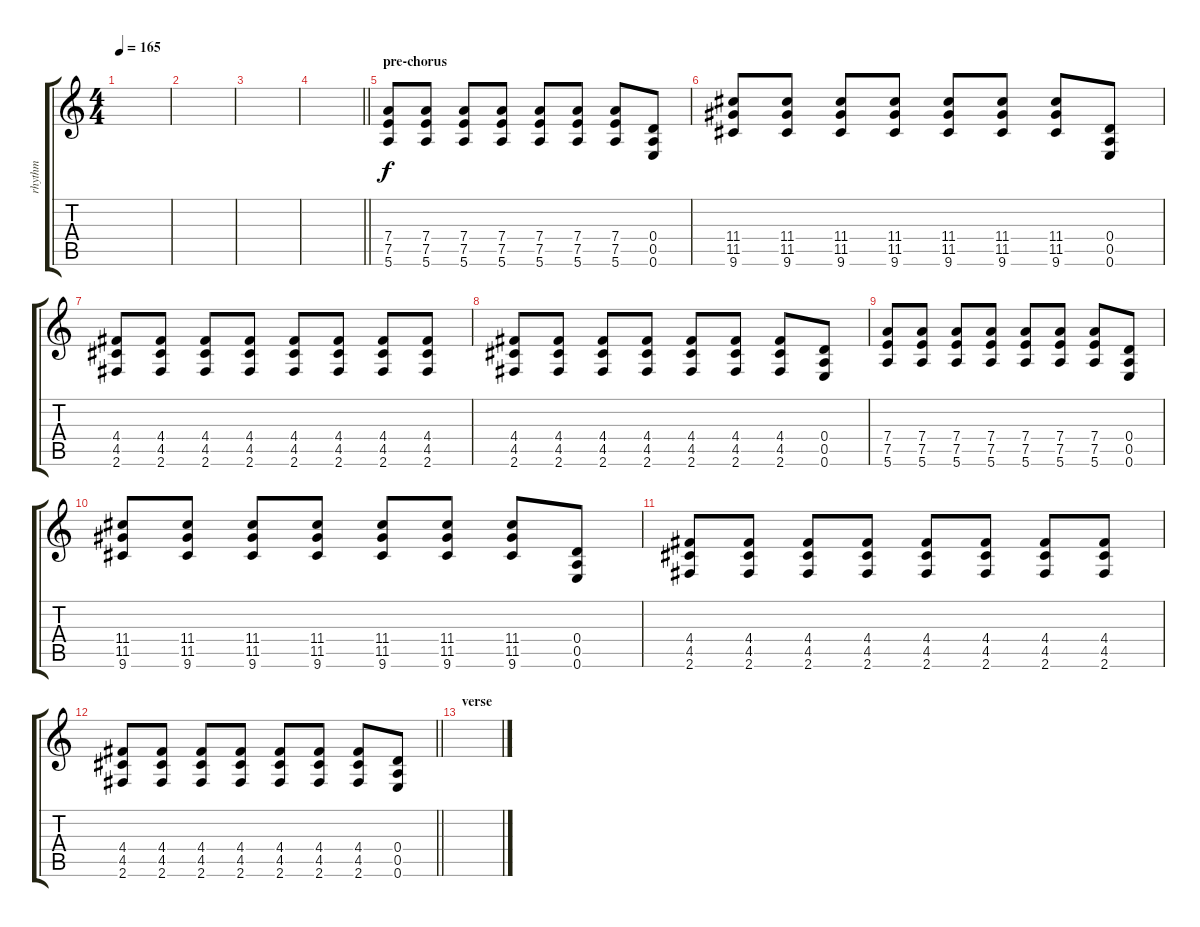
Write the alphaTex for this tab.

\track ("rhythm" "rhythm") {instrument overdrivenguitar}
\staff {score tabs}
\tuning (E4 B3 G3 D3 A2 E2) {hide}
\ts (4 4)
\tempo 165
\clef g2
\ks c
|
|
|
\barLineRight lightlight
|
\section ("" "pre-chorus")
(7.4 7.5 5.6).8 (7.4 7.5 5.6).8 (7.4 7.5 5.6).8 (7.4 7.5 5.6).8 (7.4 7.5 5.6).8 (7.4 7.5 5.6).8 (7.4 7.5 5.6).8 (0.4 0.5 0.6).8 |
(11.4 11.5 9.6).8 (11.4 11.5 9.6).8 (11.4 11.5 9.6).8 (11.4 11.5 9.6).8 (11.4 11.5 9.6).8 (11.4 11.5 9.6).8 (11.4 11.5 9.6).8 (0.4 0.5 0.6).8 |
(4.4 4.5 2.6).8 (4.4 4.5 2.6).8 (4.4 4.5 2.6).8 (4.4 4.5 2.6).8 (4.4 4.5 2.6).8 (4.4 4.5 2.6).8 (4.4 4.5 2.6).8 (4.4 4.5 2.6).8 |
(4.4 4.5 2.6).8 (4.4 4.5 2.6).8 (4.4 4.5 2.6).8 (4.4 4.5 2.6).8 (4.4 4.5 2.6).8 (4.4 4.5 2.6).8 (4.4 4.5 2.6).8 (0.4 0.5 0.6).8 |
(7.4 7.5 5.6).8 (7.4 7.5 5.6).8 (7.4 7.5 5.6).8 (7.4 7.5 5.6).8 (7.4 7.5 5.6).8 (7.4 7.5 5.6).8 (7.4 7.5 5.6).8 (0.4 0.5 0.6).8 |
(11.4 11.5 9.6).8 (11.4 11.5 9.6).8 (11.4 11.5 9.6).8 (11.4 11.5 9.6).8 (11.4 11.5 9.6).8 (11.4 11.5 9.6).8 (11.4 11.5 9.6).8 (0.4 0.5 0.6).8 |
(4.4 4.5 2.6).8 (4.4 4.5 2.6).8 (4.4 4.5 2.6).8 (4.4 4.5 2.6).8 (4.4 4.5 2.6).8 (4.4 4.5 2.6).8 (4.4 4.5 2.6).8 (4.4 4.5 2.6).8 |
\barLineRight lightlight
(4.4 4.5 2.6).8 (4.4 4.5 2.6).8 (4.4 4.5 2.6).8 (4.4 4.5 2.6).8 (4.4 4.5 2.6).8 (4.4 4.5 2.6).8 (4.4 4.5 2.6).8 (0.4 0.5 0.6).8 |
\section ("" "verse")
